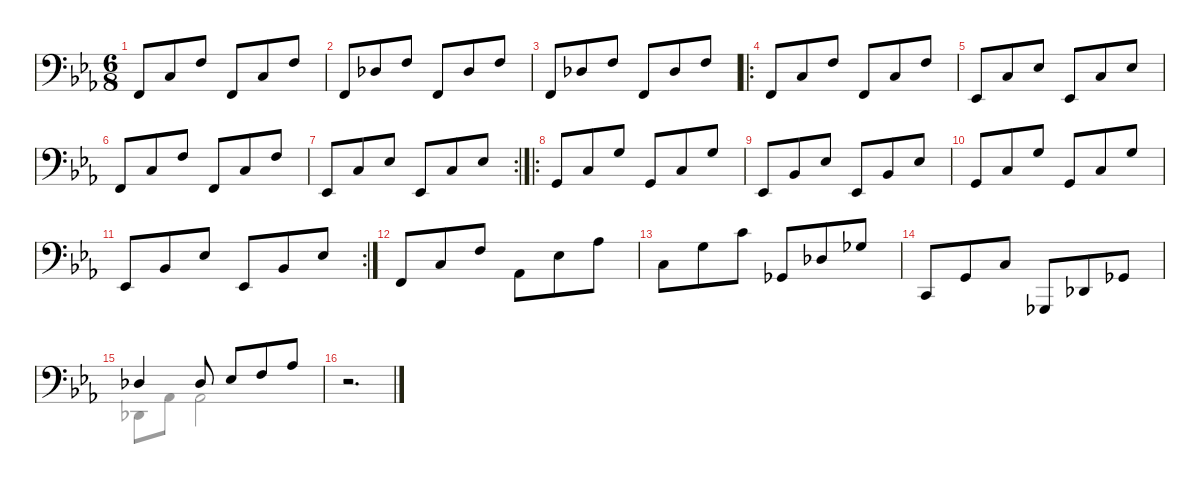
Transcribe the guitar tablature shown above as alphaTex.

\defaultSystemsLayout 4
\hideDynamics
\bracketExtendMode groupsimilarinstruments
\singleTrackTrackNamePolicy hidden
\multiTrackTrackNamePolicy hidden
\firstSystemTrackNameMode fullname
\otherSystemsTrackNameOrientation horizontal
\extendBarLines
\track ("Left Hand" "pno.") {instrument acousticgrandpiano}
\staff {score}
\tuning (C3 G2 C2 G1 C1 G0 C-1)
\voice
\ts (6 8)
\tempo (135 hide)
\clef f4
\ks cminor
5.3{acc forcenatural}.8{dy f beam Up} 5.2{acc forcenatural}.8{beam Up} 5.1{acc forcenatural}.8{beam Up} 5.3{acc forcenatural}.8{beam Up} 5.2{acc forcenatural}.8{beam Up} 5.1{acc forcenatural}.8{beam Up} |
5.3{acc forcenatural}.8{beam Up} 6.2{acc b}.8{beam Up} 5.1{acc forcenatural}.8{beam Up} 5.3{acc forcenatural}.8{beam Up} 6.2{acc b}.8{beam Up} 5.1{acc forcenatural}.8{beam Up} |
5.3{acc forcenatural}.8{beam Up} 6.2{acc b}.8{beam Up} 5.1{acc forcenatural}.8{beam Up} 5.3{acc forcenatural}.8{beam Up} 6.2{acc b}.8{beam Up} 5.1{acc forcenatural}.8{beam Up} |
\ro
5.3{acc forcenatural}.8{beam Up} 5.2{acc forcenatural}.8{beam Up} 5.1{acc forcenatural}.8{beam Up} 5.3{acc forcenatural}.8{beam Up} 5.2{acc forcenatural}.8{beam Up} 5.1{acc forcenatural}.8{beam Up} |
3.3{acc b}.8{beam Up} 5.2{acc forcenatural}.8{beam Up} 3.1{acc b}.8{beam Up} 3.3{acc b}.8{beam Up} 5.2{acc forcenatural}.8{beam Up} 3.1{acc b}.8{beam Up} |
5.3{acc forcenatural}.8{beam Up} 5.2{acc forcenatural}.8{beam Up} 5.1{acc forcenatural}.8{beam Up} 5.3{acc forcenatural}.8{beam Up} 5.2{acc forcenatural}.8{beam Up} 5.1{acc forcenatural}.8{beam Up} |
\rc 2
3.3{acc b}.8{beam Up} 5.2{acc forcenatural}.8{beam Up} 3.1{acc b}.8{beam Up} 3.3{acc b}.8{beam Up} 5.2{acc forcenatural}.8{beam Up} 8.2{acc b}.8{beam Up} |
\ro
7.3{acc forcenatural}.8{beam Up} 5.2{acc forcenatural}.8{beam Up} 7.1{acc forcenatural}.8{beam Up} 7.3{acc forcenatural}.8{beam Up} 5.2{acc forcenatural}.8{beam Up} 7.1{acc forcenatural}.8{beam Up} |
3.3{acc b}.8{beam Up} 3.2{acc b}.8{beam Up} 3.1{acc b}.8{beam Up} 3.3{acc b}.8{beam Up} 3.2{acc b}.8{beam Up} 3.1{acc b}.8{beam Up} |
7.3{acc forcenatural}.8{beam Up} 5.2{acc forcenatural}.8{beam Up} 7.1{acc forcenatural}.8{beam Up} 7.3{acc forcenatural}.8{beam Up} 5.2{acc forcenatural}.8{beam Up} 7.1{acc forcenatural}.8{beam Up} |
\rc 2
3.3{acc b}.8{beam Up} 3.2{acc b}.8{beam Up} 3.1{acc b}.8{beam Up} 3.3{acc b}.8{beam Up} 3.2{acc b}.8{beam Up} 3.1{acc b}.8{beam Up} |
5.3{acc forcenatural}.8{beam Up} 5.2{acc forcenatural}.8{beam Up} 5.1{acc forcenatural}.8{beam Up} 8.3{acc b}.8{beam Down} 8.2{acc b}.8{beam Down} 8.1{acc b}.8{beam Down} |
\tempo (134 0.166667 hide)
\tempo (132 0.333333 hide)
\tempo (130 0.5 hide)
\tempo (128 0.833333 hide)
12.3{acc forcenatural}.8{beam Down} 12.2{acc forcenatural}.8{beam Down} 12.1{acc forcenatural}.8{beam Down} 6.3{acc b}.8{beam Up} 6.2{acc b}.8{beam Up} 6.1{acc b}.8{beam Up} |
\tempo (125 hide)
\tempo (120 0.333333 hide)
\tempo (118 0.5 hide)
\tempo (115 0.833333 hide)
5.4{acc forcenatural}.8{beam Up} 7.3{acc forcenatural}.8{beam Up} 5.2{acc forcenatural}.8{beam Up} 6.5{acc b}.8{beam Up} 6.4{acc b}.8{beam Up} 6.3{acc b}.8{beam Up} |
\tempo (112 hide)
\tempo (110 0.333333 hide)
\tempo (105 0.833333 hide)
1.1{acc b}.4{beam Up} 1.1{acc b}.8{beam Up} 3.1{acc b}.8{beam Up} 5.1{acc forcenatural}.8{beam Up} 8.1{acc b}.8{beam Up} |
\tempo (103 hide)
r.2{d beam Down}
\voice
\clef f4
\ottava regular
\simile none
\ks cminor
|
|
|
|
|
|
|
|
|
|
|
|
|
|
1.3{acc b}.8{beam Down} 1.2{acc b}.8{beam Down} 1.2{acc b}.2{beam Down} |
